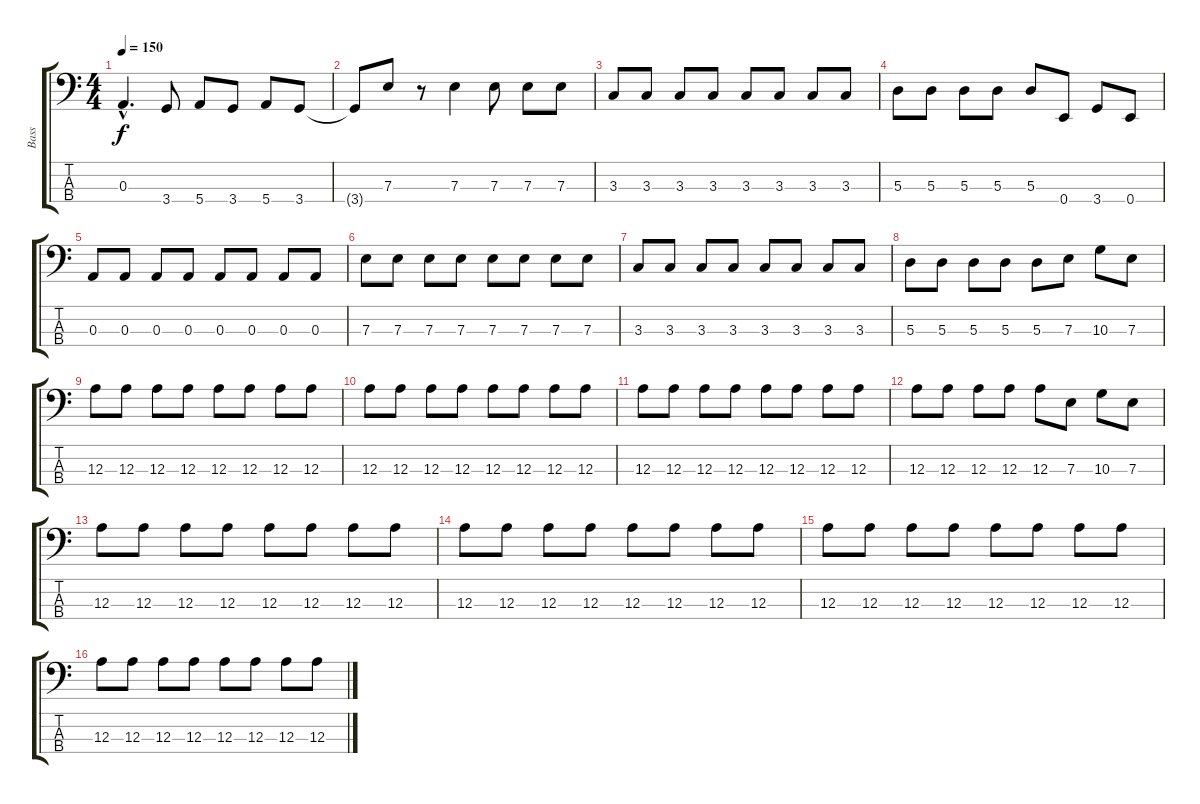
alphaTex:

\track ("Bass" "Bass") {instrument electricbasspick}
\staff {score tabs}
\tuning (G2 D2 A1 E1) {hide}
\ts (4 4)
\tempo 150
\clef f4
\ks c
0.3{hac}.4{d dy f} 3.4.8 5.4.8 3.4.8 5.4.8 3.4.8 |
3.4{t}.8 7.3.8 r.8 7.3.4 7.3.8 7.3.8 7.3.8 |
3.3.8 3.3.8 3.3.8 3.3.8 3.3.8 3.3.8 3.3.8 3.3.8 |
5.3.8 5.3.8 5.3.8 5.3.8 5.3.8 0.4.8 3.4.8 0.4.8 |
0.3.8 0.3.8 0.3.8 0.3.8 0.3.8 0.3.8 0.3.8 0.3.8 |
7.3.8 7.3.8 7.3.8 7.3.8 7.3.8 7.3.8 7.3.8 7.3.8 |
3.3.8 3.3.8 3.3.8 3.3.8 3.3.8 3.3.8 3.3.8 3.3.8 |
5.3.8 5.3.8 5.3.8 5.3.8 5.3.8 7.3.8 10.3.8 7.3.8 |
12.3.8 12.3.8 12.3.8 12.3.8 12.3.8 12.3.8 12.3.8 12.3.8 |
12.3.8 12.3.8 12.3.8 12.3.8 12.3.8 12.3.8 12.3.8 12.3.8 |
12.3.8 12.3.8 12.3.8 12.3.8 12.3.8 12.3.8 12.3.8 12.3.8 |
12.3.8 12.3.8 12.3.8 12.3.8 12.3.8 7.3.8 10.3.8 7.3.8 |
12.3.8 12.3.8 12.3.8 12.3.8 12.3.8 12.3.8 12.3.8 12.3.8 |
12.3.8 12.3.8 12.3.8 12.3.8 12.3.8 12.3.8 12.3.8 12.3.8 |
12.3.8 12.3.8 12.3.8 12.3.8 12.3.8 12.3.8 12.3.8 12.3.8 |
12.3.8 12.3.8 12.3.8 12.3.8 12.3.8 12.3.8 12.3.8 12.3.8
